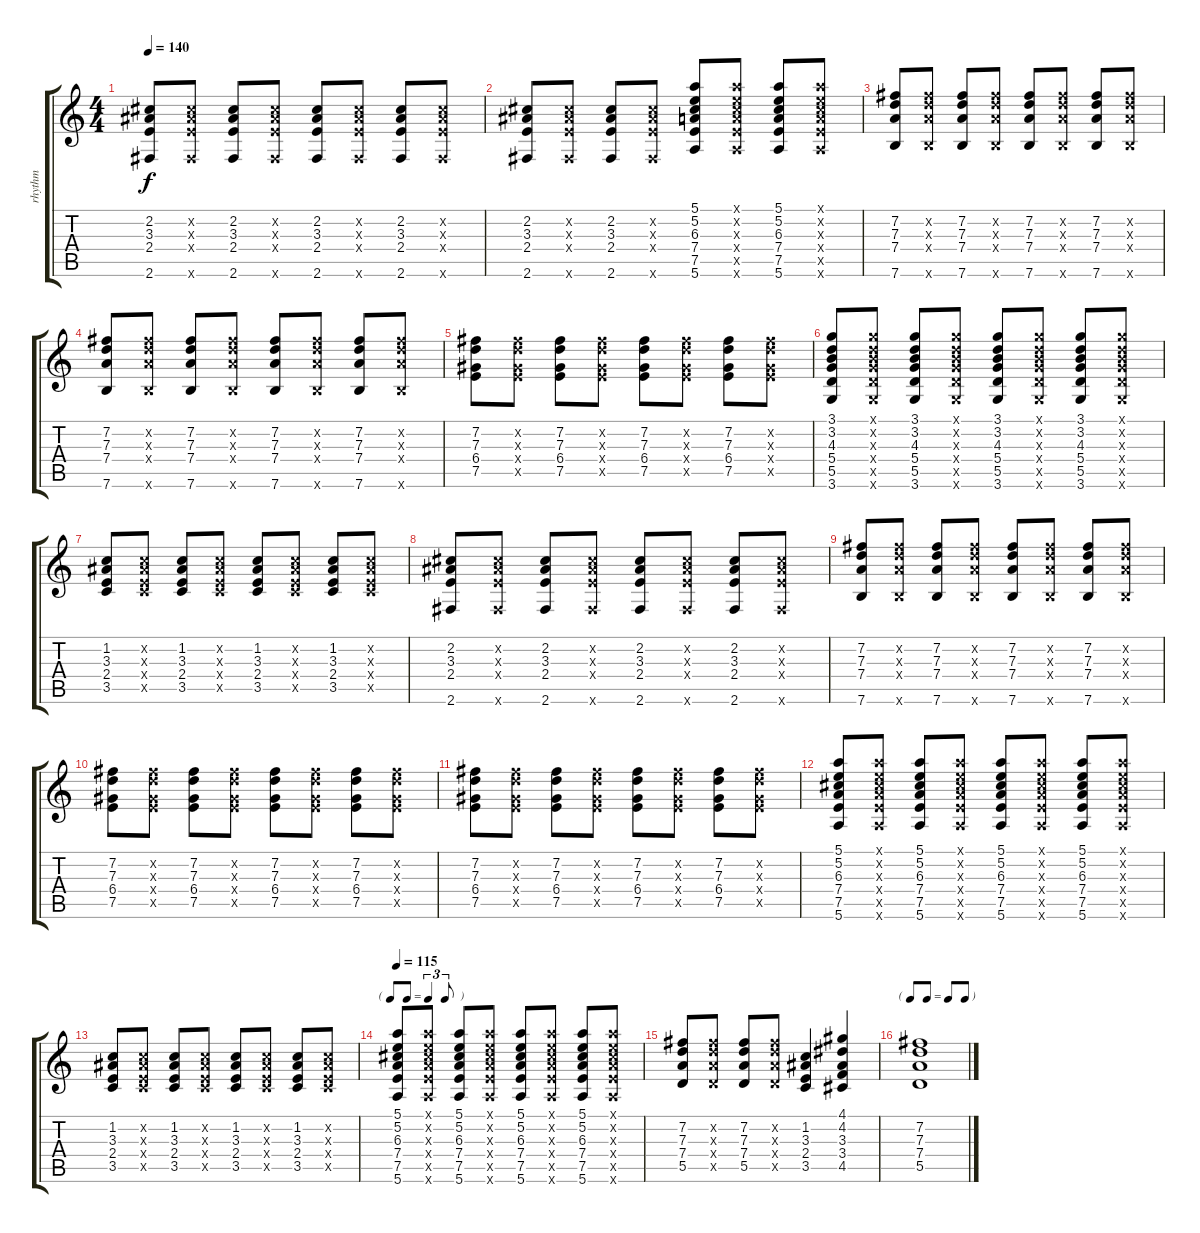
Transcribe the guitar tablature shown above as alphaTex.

\track ("rhythm" "rhythm") {instrument acousticguitarnylon}
\staff {score tabs}
\tuning (E4 B3 G3 D3 A2 E2) {hide}
\ts (4 4)
\tempo 140
\clef g2
\ks c
(2.2 3.3 2.4 2.6).8{dy f} (2.2{x} 3.3{x} 2.4{x} 2.6{x}).8 (2.2 3.3 2.4 2.6).8 (2.2{x} 3.3{x} 2.4{x} 2.6{x}).8 (2.2 3.3 2.4 2.6).8 (2.2{x} 3.3{x} 2.4{x} 2.6{x}).8 (2.2 3.3 2.4 2.6).8 (2.2{x} 3.3{x} 2.4{x} 2.6{x}).8 |
(2.2 3.3 2.4 2.6).8 (2.2{x} 3.3{x} 2.4{x} 2.6{x}).8 (2.2 3.3 2.4 2.6).8 (2.2{x} 3.3{x} 2.4{x} 2.6{x}).8 (5.1 5.2 6.3 7.4 7.5 5.6).8 (5.1{x} 5.2{x} 6.3{x} 7.4{x} 7.5{x} 5.6{x}).8 (5.1 5.2 6.3 7.4 7.5 5.6).8 (5.1{x} 5.2{x} 6.3{x} 7.4{x} 7.5{x} 5.6{x}).8 |
(7.2 7.3 7.4 7.6).8 (7.2{x} 7.3{x} 7.4{x} 7.6{x}).8 (7.2 7.3 7.4 7.6).8 (7.2{x} 7.3{x} 7.4{x} 7.6{x}).8 (7.2 7.3 7.4 7.6).8 (7.2{x} 7.3{x} 7.4{x} 7.6{x}).8 (7.2 7.3 7.4 7.6).8 (7.2{x} 7.3{x} 7.4{x} 7.6{x}).8 |
(7.2 7.3 7.4 7.6).8 (7.2{x} 7.3{x} 7.4{x} 7.6{x}).8 (7.2 7.3 7.4 7.6).8 (7.2{x} 7.3{x} 7.4{x} 7.6{x}).8 (7.2 7.3 7.4 7.6).8 (7.2{x} 7.3{x} 7.4{x} 7.6{x}).8 (7.2 7.3 7.4 7.6).8 (7.2{x} 7.3{x} 7.4{x} 7.6{x}).8 |
(7.2 7.3 6.4 7.5).8 (7.2{x} 7.3{x} 6.4{x} 7.5{x}).8 (7.2 7.3 6.4 7.5).8 (7.2{x} 7.3{x} 6.4{x} 7.5{x}).8 (7.2 7.3 6.4 7.5).8 (7.2{x} 7.3{x} 6.4{x} 7.5{x}).8 (7.2 7.3 6.4 7.5).8 (7.2{x} 7.3{x} 6.4{x} 7.5{x}).8 |
(3.1 3.2 4.3 5.4 5.5 3.6).8 (3.1{x} 3.2{x} 4.3{x} 5.4{x} 5.5{x} 3.6{x}).8 (3.1 3.2 4.3 5.4 5.5 3.6).8 (3.1{x} 3.2{x} 4.3{x} 5.4{x} 5.5{x} 3.6{x}).8 (3.1 3.2 4.3 5.4 5.5 3.6).8 (3.1{x} 3.2{x} 4.3{x} 5.4{x} 5.5{x} 3.6{x}).8 (3.1 3.2 4.3 5.4 5.5 3.6).8 (3.1{x} 3.2{x} 4.3{x} 5.4{x} 5.5{x} 3.6{x}).8 |
(1.2 3.3 2.4 3.5).8 (1.2{x} 3.3{x} 2.4{x} 3.5{x}).8 (1.2 3.3 2.4 3.5).8 (1.2{x} 3.3{x} 2.4{x} 3.5{x}).8 (1.2 3.3 2.4 3.5).8 (1.2{x} 3.3{x} 2.4{x} 3.5{x}).8 (1.2 3.3 2.4 3.5).8 (1.2{x} 3.3{x} 2.4{x} 3.5{x}).8 |
(2.2 3.3 2.4 2.6).8 (2.2{x} 3.3{x} 2.4{x} 2.6{x}).8 (2.2 3.3 2.4 2.6).8 (2.2{x} 3.3{x} 2.4{x} 2.6{x}).8 (2.2 3.3 2.4 2.6).8 (2.2{x} 3.3{x} 2.4{x} 2.6{x}).8 (2.2 3.3 2.4 2.6).8 (2.2{x} 3.3{x} 2.4{x} 2.6{x}).8 |
(7.2 7.3 7.4 7.6).8 (7.2{x} 7.3{x} 7.4{x} 7.6{x}).8 (7.2 7.3 7.4 7.6).8 (7.2{x} 7.3{x} 7.4{x} 7.6{x}).8 (7.2 7.3 7.4 7.6).8 (7.2{x} 7.3{x} 7.4{x} 7.6{x}).8 (7.2 7.3 7.4 7.6).8 (7.2{x} 7.3{x} 7.4{x} 7.6{x}).8 |
(7.2 7.3 6.4 7.5).8 (7.2{x} 7.3{x} 6.4{x} 7.5{x}).8 (7.2 7.3 6.4 7.5).8 (7.2{x} 7.3{x} 6.4{x} 7.5{x}).8 (7.2 7.3 6.4 7.5).8 (7.2{x} 7.3{x} 6.4{x} 7.5{x}).8 (7.2 7.3 6.4 7.5).8 (7.2{x} 7.3{x} 6.4{x} 7.5{x}).8 |
(7.2 7.3 6.4 7.5).8 (7.2{x} 7.3{x} 6.4{x} 7.5{x}).8 (7.2 7.3 6.4 7.5).8 (7.2{x} 7.3{x} 6.4{x} 7.5{x}).8 (7.2 7.3 6.4 7.5).8 (7.2{x} 7.3{x} 6.4{x} 7.5{x}).8 (7.2 7.3 6.4 7.5).8 (7.2{x} 7.3{x} 6.4{x} 7.5{x}).8 |
(5.1 5.2 6.3 7.4 7.5 5.6).8 (5.1{x} 5.2{x} 6.3{x} 7.4{x} 7.5{x} 5.6{x}).8 (5.1 5.2 6.3 7.4 7.5 5.6).8 (5.1{x} 5.2{x} 6.3{x} 7.4{x} 7.5{x} 5.6{x}).8 (5.1 5.2 6.3 7.4 7.5 5.6).8 (5.1{x} 5.2{x} 6.3{x} 7.4{x} 7.5{x} 5.6{x}).8 (5.1 5.2 6.3 7.4 7.5 5.6).8 (5.1{x} 5.2{x} 6.3{x} 7.4{x} 7.5{x} 5.6{x}).8 |
(1.2 3.3 2.4 3.5).8 (1.2{x} 3.3{x} 2.4{x} 3.5{x}).8 (1.2 3.3 2.4 3.5).8 (1.2{x} 3.3{x} 2.4{x} 3.5{x}).8 (1.2 3.3 2.4 3.5).8 (1.2{x} 3.3{x} 2.4{x} 3.5{x}).8 (1.2 3.3 2.4 3.5).8 (1.2{x} 3.3{x} 2.4{x} 3.5{x}).8 |
\tf triplet8th
\tempo 115
(5.1 5.2 6.3 7.4 7.5 5.6).8 (5.1{x} 5.2{x} 6.3{x} 7.4{x} 7.5{x} 5.6{x}).8 (5.1 5.2 6.3 7.4 7.5 5.6).8 (5.1{x} 5.2{x} 6.3{x} 7.4{x} 7.5{x} 5.6{x}).8 (5.1 5.2 6.3 7.4 7.5 5.6).8 (5.1{x} 5.2{x} 6.3{x} 7.4{x} 7.5{x} 5.6{x}).8 (5.1 5.2 6.3 7.4 7.5 5.6).8 (5.1{x} 5.2{x} 6.3{x} 7.4{x} 7.5{x} 5.6{x}).8 |
(7.2 7.3 7.4 5.5).8 (7.2{x} 7.3{x} 7.4{x} 5.5{x}).8 (7.2 7.3 7.4 5.5).8 (7.2{x} 7.3{x} 7.4{x} 5.5{x}).8 (1.2 3.3 2.4 3.5).4 (4.1 4.2 3.3 3.4 4.5).4 |
\tf none
(7.2 7.3 7.4 5.5).1
